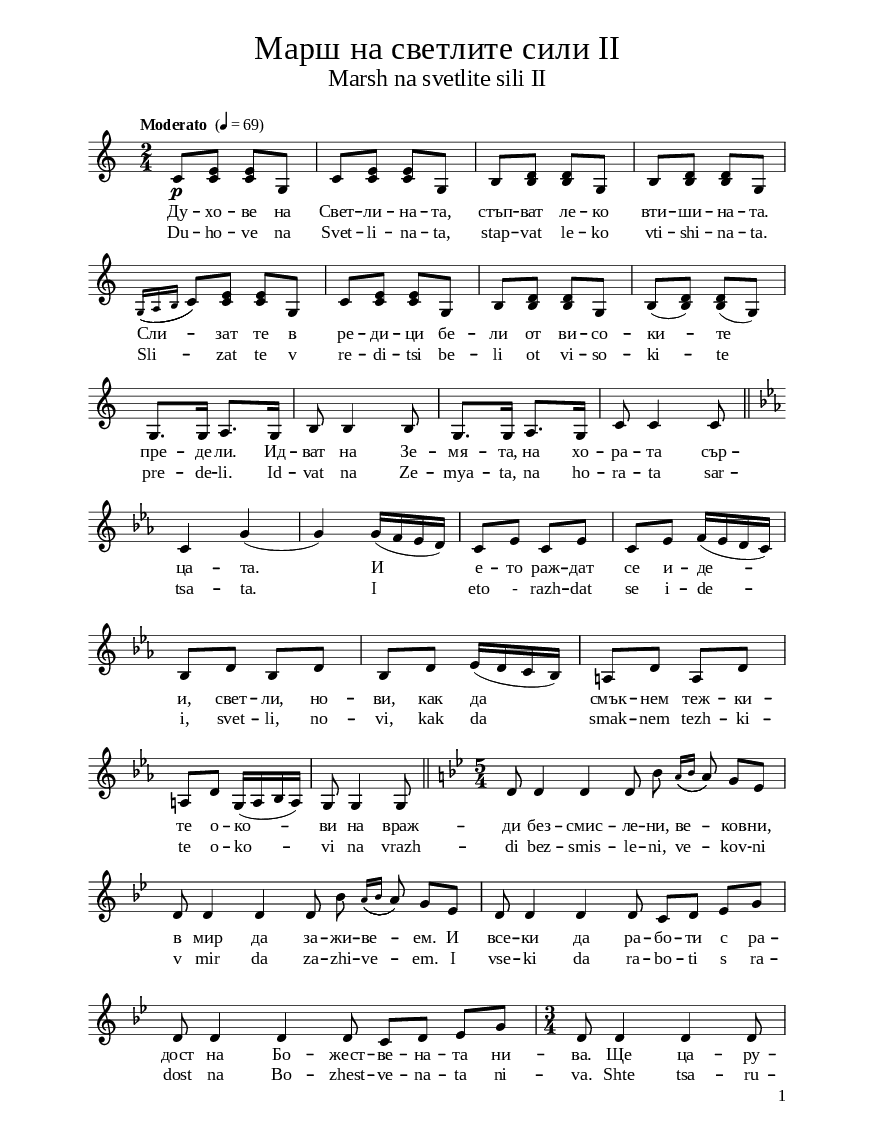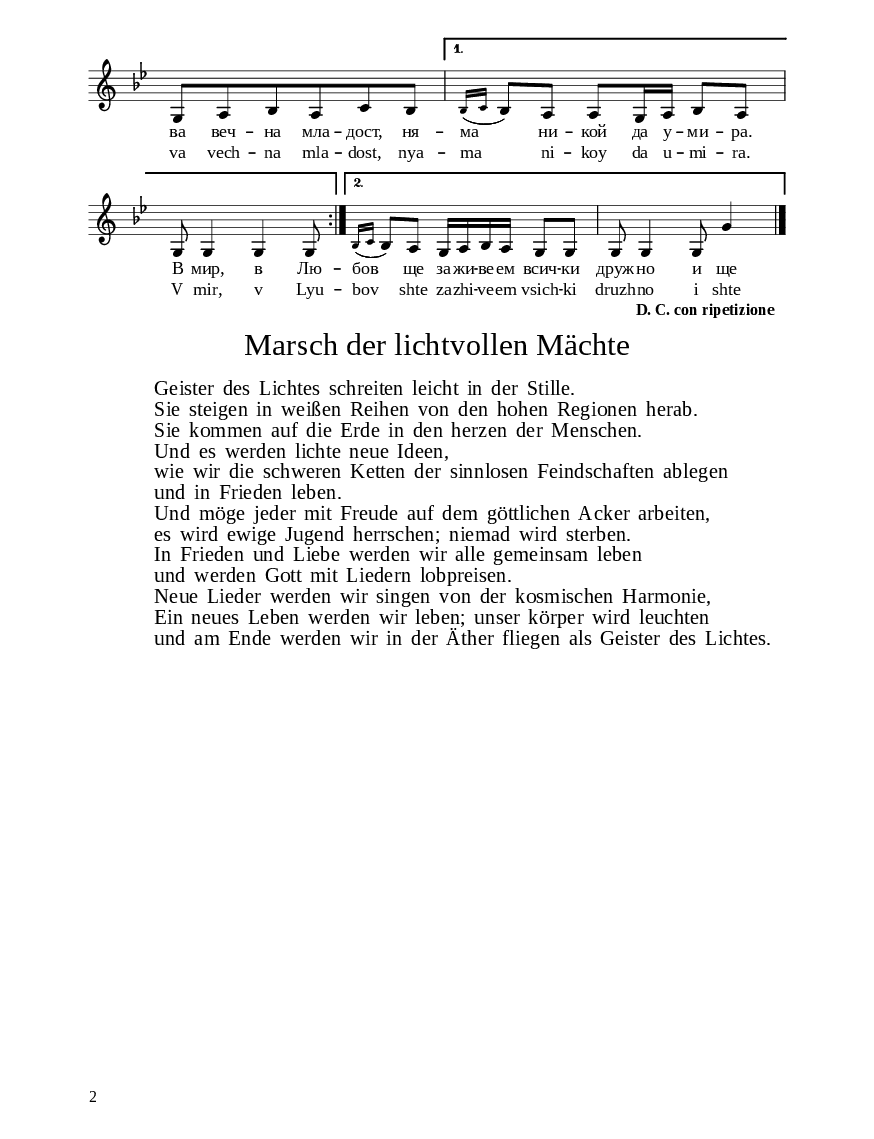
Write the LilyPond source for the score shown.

\version "2.24.0"

% include paper part and global functions
\include "include/globals.ily"

\bookpart {
  \include "include/bookpart-paper.ily"
  \score {
    \include "include/score-layout.ily"

    \new Voice \absolute {
      \clef treble
      \key c \major
      \time 2/4
      \tempoFunc "Moderato " 4 "69"
         c'8 \p <e'
      c'>8   <e'
      c'>8  g8 | % 2
      c'8  <e'
      c'>8  <e'
      c'>8  g8 | % 3
      b8  <d'
      b>8   <d'
      b>8 g8 | % 4
      b8  <d'
      b>8 <d'
      b>8 g8 \break | % 5
      \acciaccatura { g16 ( a16 b16 } c'8 ) <e'
      c'>8<e'
      c'>8 g8 | % 6
      c'8 <e'
      c'>8  <e'
      c'>8  g8 | % 7
      b8 <d'
      b>8<d'
      b>8 g8 | % 8
      b8 ( <d'
      b>8) <d'
      b>8 (g8) \break | % 9
      g8. g16 a8. g16 |
      b8 b4 b8 | % 11
      g8. g16 a8. g16 | % 12
      c'8 c'4 c'8 \break \bar "||"
      \key es \major c'4 g'4 (  | % 14
      g'4 ) g'16 ( f'16 es'16 d'16 ) | % 15
      c'8 es'8 c'8 es'8 | % 16
      c'8 es'8 f'16 ( es'16 d'16 c'16 ) \break | % 17
      bes8 d'8 bes8 d'8 | % 18
      bes8 d'8 es'16 ( d'16 c'16 bes16 ) | % 19
      a8 d'8 a8 d'8 \break |
      a8 d'8 g16 ( a16 bes16 a16 )   | % 21
      g8 g4 g8 \bar "||"
      | % 22
      \key bes \major \time 5/4
      \repeat volta 2 {
        d'8 d'4 d'4 d'8 bes'8 \acciaccatura { a'16 ( bes'16 } a'8 ) g'8
        es'8 \break | % 23
        d'8 d'4 d'4 d'8 bes'8 \acciaccatura { a'16 ( bes'16 } a'8 ) g'8
        es'8  | % 24
        d'8 d'4 d'4 d'8 c'8 d'8 es'8 g'8 \break | % 25
        d'8 d'4 d'4 d'8 c'8 d'8 es'8 g'8 | % 26
        \time 3/4  d'8 d'4 d'4 d'8 | % 27
        g8 a8 bes8 a8 c'8 bes8 |  % 28
      }

      \alternative {
        {
          \acciaccatura { bes16 ( c'16 } bes8 ) a8 a8 g16 a16 bes8 a8
          \break | % 29
          g8 g4 g4 g8     |
        }
        {
          \acciaccatura { bes16 ( c'16 } bes8 ) a8 g16 a16 bes16 a16 g8 g8 | % 31
          g8 g4 g8 g'4 \bar "|."
        }
      }


    }

    \addlyrics { Ду -- хо -- ве на Свет -- ли -- на -- та, стъп -- ват ле -- ко вти -- ши -- на -- та.

      Сли --  зат те в ре -- ди -- ци бе -- ли от ви -- со -- ки -- те пре -- де -- ли.

      Ид  -- ват на Зе -- мя -- та, на хо -- ра -- та сър -- ца -- та.

      И е -- то раж -- дат се и -- де -- и, свет --  ли, но -- ви,

      как да смък -- нем теж -- ки -- те о -- ко -- ви на

      враж -- ди без -- смис -- ле -- ни, ве -- ков -- ни, в мир да за -- жи -- ве -- ем.



      И все -- ки да ра -- бо -- ти с ра -- дост на Бо -- жест -- ве -- на -- та ни -- ва.

      Ще ца -- ру -- ва веч -- на мла -- дост, ня -- ма ни -- кой да у -- ми -- ра.

      В мир, в Лю -- бов ще за -- жи -- ве -- ем

      всич -- ки друж -- но и ще про -- сла -- вим Бо -- га с пе -- сен.


  
      Но -- ви пе -- сни ще за -- пе -- ем - за хар -- мо -- ния все -- мир -- на.

      Нов жи -- вот ще за -- жи -- ве -- ем... Тя -- ло -- то ни ще про -- свет -- не

      и на -- края ще по -- лит -- нем във е -- фи -- ра кат' ду -- хо -- ве на Свет -- ли -- на -- та.}
    \addlyrics {   Du -- ho -- ve na Svet -- li -- na -- ta, stap -- vat le -- ko vti -- shi -- na -- ta.

      Sli --  zat te v re -- di -- tsi be -- li ot vi -- so -- ki -- te pre -- de -- li.

      Id  -- vat na Ze -- mya -- ta, na ho -- ra -- ta sar -- tsa -- ta.

      I eto - razh -- dat se i -- de -- i, svet --  li, no -- vi,

      kak da smak -- nem tezh -- ki -- te o -- ko -- vi na

      vrazh -- di bez -- smis -- le -- ni, ve -- kov -- ni v mir da za -- zhi -- ve -- em.



      I vse -- ki da ra -- bo -- ti s ra -- dost na Bo -- zhest -- ve -- na -- ta ni -- va.

      Shte tsa -- ru -- va vech -- na mla -- dost, nya -- ma ni -- koy da u -- mi -- ra.

      V mir, v Lyu -- bov shte za -- zhi -- ve -- em

      vsich -- ki druzh -- no i shte pro -- sla -- vim Bo -- ga s pe -- sen.



      No -- vi pe -- sni shte za -- pe -- em - za har -- mo -- nia vse -- mir -- na.

      Nov zhi -- vot shte za -- zhi -- ve -- em... Tya -- lo -- to ni shte pro -- svet -- ne

      i na -- kraya shte po -- lit -- nem vav e -- fi -- ra kat' du -- ho -- ve na Svet -- li -- na -- ta.}

    \header {
      title = \titleFunc "Марш на светлите сили II" "Marsh na svetlite sili II"
    }

    \midi{}

  } % score

  \markup \dc-one "D. C. con ripetizione"
  


  % include foreign translation(s) of the song
  \version "2.24.0"

\markup \fill-line { \fontsize #deTitleFontSize "Marsch der lichtvollen Mächte" }
\markup \null
\markup \null
\markup \fontsize #deCoupletFontSize {
  \hspace #5
  \override #`(baseline-skip . ,deCoupletBaselineSkip)

  \column {

    \line { " "Geister des Lichtes schreiten leicht in der Stille. }

    \line { " "Sie steigen in weißen Reihen von den hohen Regionen herab. }

    \line { " "Sie kommen auf die Erde in den herzen der Menschen. }

    \line { " "Und es werden lichte neue Ideen, }

    \line { " "    wie wir die schweren Ketten der sinnlosen Feindschaften ablegen}
    \line { " "und in Frieden leben.  }

    \line {
      " "Und möge jeder mit Freude auf dem göttlichen Acker arbeiten,
    }
    \line { " "es wird ewige Jugend herrschen; niemad wird sterben. }

    \line { " "In Frieden und Liebe werden wir alle gemeinsam leben }

    \line { " "    und werden Gott mit Liedern lobpreisen.  }

    \line { " "Neue Lieder werden wir singen von der kosmischen Harmonie, }

    \line { " "Ein neues Leben werden wir leben; unser körper wird leuchten  }

    \line { " "und am Ende werden wir in der Äther fliegen als Geister des Lichtes.  }

  }
}


} % bookpart

% Più mosso
%
